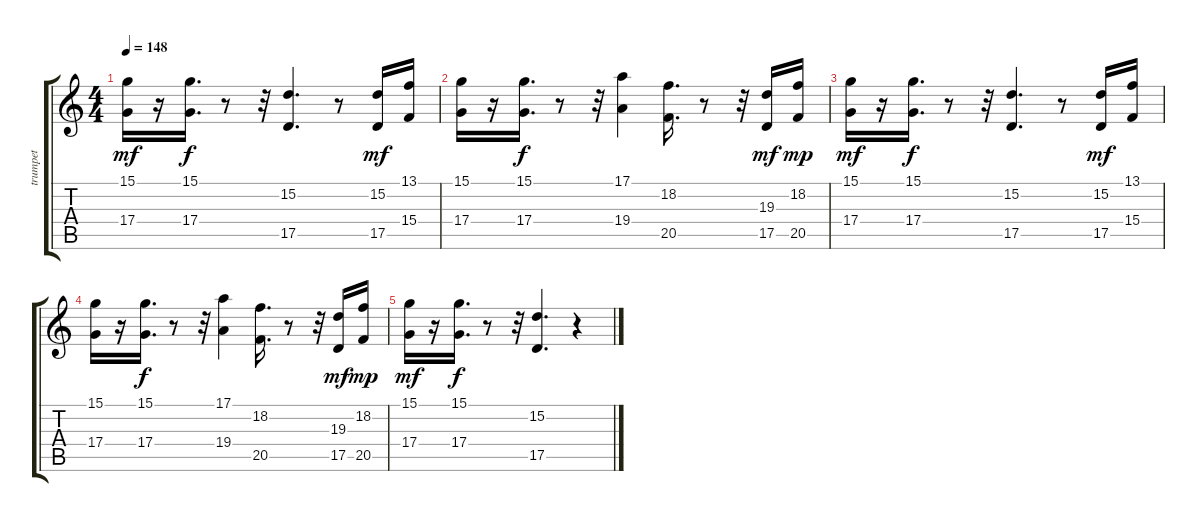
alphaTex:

\track ("trumpet             " "trumpet   ") {instrument brasssection}
\staff {score tabs}
\tuning (E4 B3 G3 D3 A2 E2) {hide}
\ts (4 4)
\tempo 148
\clef g2
\ks c
(15.1 17.4).16{dy mf} r.16 (15.1 17.4).16{d dy f} r.8 r.32 (15.2 17.5).4{d} r.8 (15.2 17.5).16{dy mf} (13.1 15.4).16 |
(15.1 17.4).16 r.16 (15.1 17.4).16{d dy f} r.8 r.32 (17.1 19.4).4 (18.2 20.5).16{d} r.8 r.32 (19.3 17.5).16{dy mf} (18.2 20.5).16{dy mp} |
(15.1 17.4).16{dy mf} r.16 (15.1 17.4).16{d dy f} r.8 r.32 (15.2 17.5).4{d} r.8 (15.2 17.5).16{dy mf} (13.1 15.4).16 |
(15.1 17.4).16 r.16 (15.1 17.4).16{d dy f} r.8 r.32 (17.1 19.4).4 (18.2 20.5).16{d} r.8 r.32 (19.3 17.5).16{dy mf} (18.2 20.5).16{dy mp} |
(15.1 17.4).16{dy mf} r.16 (15.1 17.4).16{d dy f} r.8 r.32 (15.2 17.5).4{d} r.4
